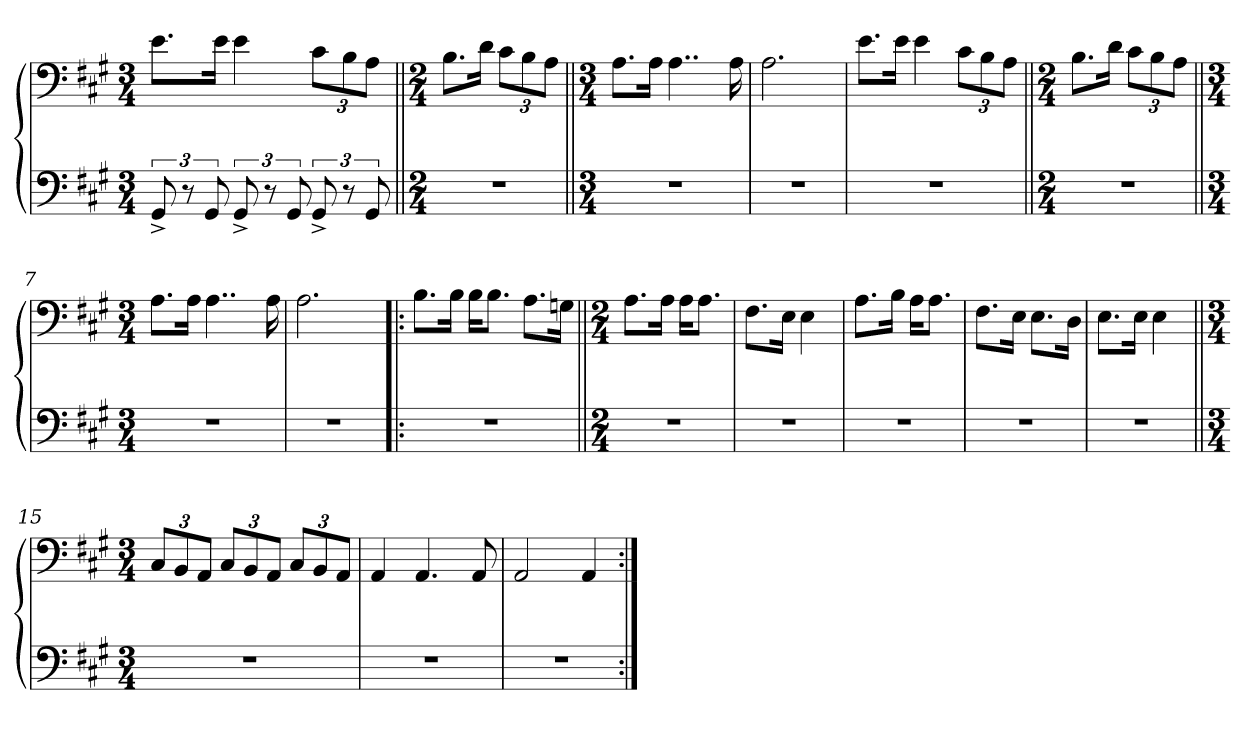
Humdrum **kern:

**kern	**kern
*part1	*part1
*staff2	*staff1
*clefF4	*clefF4
*k[f#c#g#]	*k[f#c#g#]
*M3/4	*M3/4
=1	=1
12GG#^/	8.e\L
12r	.
12GG#/	.
.	16e\Jk
12GG#^/	4e\
12r	.
12GG#/	.
12GG#^/	12c#\L
12r	12B\
12GG#/	12A\J
=2||	=2||
*M2/4	*M2/4
2r	8.B\L
.	16d\Jk
.	12c#\L
.	12B\
.	12A\J
=3||	=3||
*M3/4	*M3/4
2.r	8.A\L
.	16A\Jk
.	4..A\
.	16A\
=4	=4
2.r	2.A\
=5	=5
2.r	8.e\L
.	16e\Jk
.	4e\
.	12c#\L
.	12B\
.	12A\J
=6||	=6||
*M2/4	*M2/4
2r	8.B\L
.	16d\Jk
.	12c#\L
.	12B\
.	12A\J
=7||	=7||
*M3/4	*M3/4
2.r	8.A\L
.	16A\Jk
.	4..A\
.	16A\
=8	=8
2.r	2.A\
=9!|:	=9!|:
2.r	8.B\L
.	16B\Jk
.	16B\KL
.	8.B\J
.	8.A\L
.	16Gn\Jk
=10||	=10||
*M2/4	*M2/4
2r	8.A\L
.	16A\Jk
.	16A\KL
.	8.A\J
=11	=11
2r	8.F#\L
.	16E\Jk
.	4E\
=12	=12
2r	8.A\L
.	16B\Jk
.	16A\KL
.	8.A\J
=13	=13
2r	8.F#\L
.	16E\Jk
.	8.E\L
.	16D\Jk
=14	=14
2r	8.E\L
.	16E\Jk
.	4E\
=15||	=15||
*M3/4	*M3/4
2.r	12C#/L
.	12BB/
.	12AA/J
.	12C#/L
.	12BB/
.	12AA/J
.	12C#/L
.	12BB/
.	12AA/J
=16	=16
2.r	4AA/
.	4.AA/
.	8AA/
=17	=17
2.r	2AA/
.	4AA/
=:|!	=:|!
*-	*-
